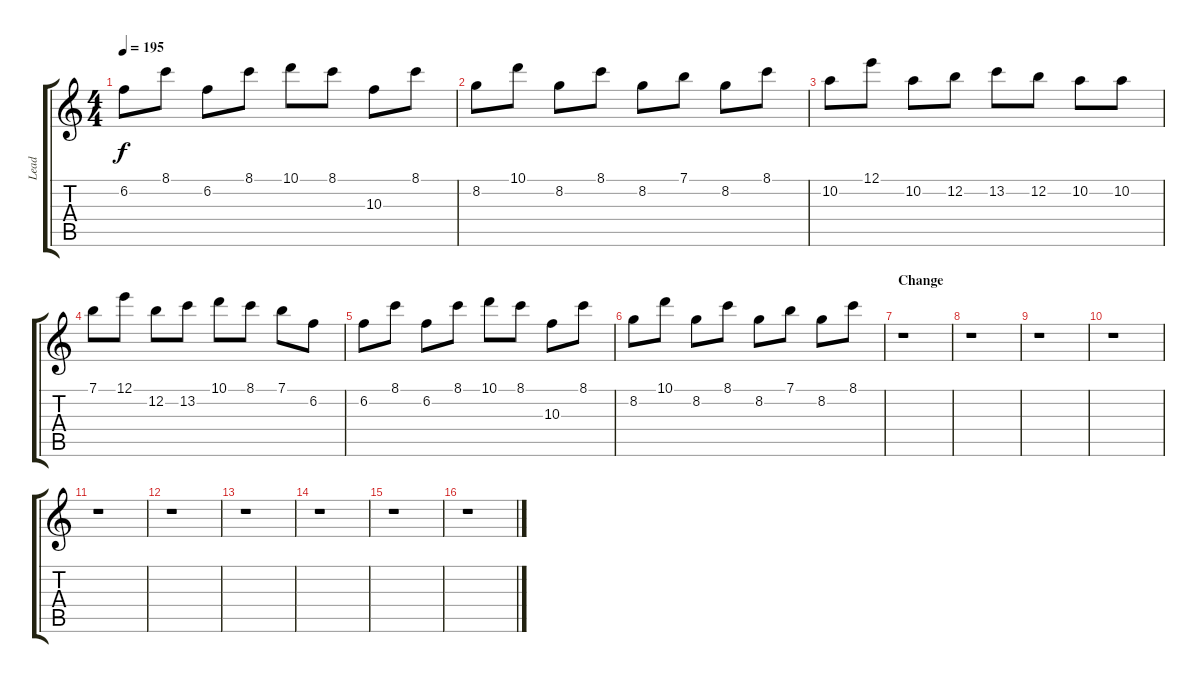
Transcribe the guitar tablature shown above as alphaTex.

\track ("Lead" "Lead") {instrument overdrivenguitar}
\staff {score tabs}
\tuning (E4 B3 G3 D3 A2 E2) {hide}
\ts (4 4)
\tempo 195
\clef g2
\ks c
6.2.8{dy f} 8.1.8 6.2.8 8.1.8 10.1.8 8.1.8 10.3.8 8.1.8 |
8.2.8 10.1.8 8.2.8 8.1.8 8.2.8 7.1.8 8.2.8 8.1.8 |
10.2.8 12.1.8 10.2.8 12.2.8 13.2.8 12.2.8 10.2.8 10.2.8 |
7.1.8 12.1.8 12.2.8 13.2.8 10.1.8 8.1.8 7.1.8 6.2.8 |
6.2.8 8.1.8 6.2.8 8.1.8 10.1.8 8.1.8 10.3.8 8.1.8 |
8.2.8 10.1.8 8.2.8 8.1.8 8.2.8 7.1.8 8.2.8 8.1.8 |
\section ("" "Change")
r.1 |
r.1 |
r.1 |
r.1 |
r.1 |
r.1 |
r.1 |
r.1 |
r.1 |
r.1
